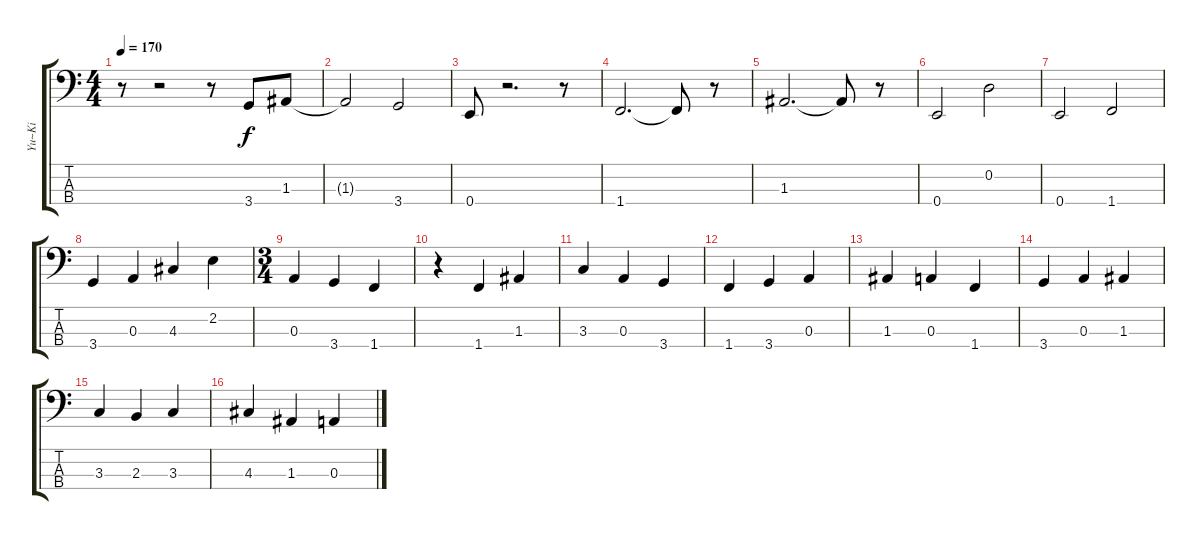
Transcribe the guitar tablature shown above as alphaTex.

\track ("Yu~Ki" "Yu~Ki") {instrument electricbassfinger}
\staff {score tabs}
\tuning (G2 D2 A1 E1) {hide}
\ts (4 4)
\tempo 170
\clef f4
\ks c
r.8{dy f} r.2 r.8 3.4.8 1.3.8 |
1.3{t}.2 3.4.2 |
0.4.8 r.2{d} r.8 |
1.4.2{d} 1.4{t}.8 r.8 |
1.3.2{d} 1.3{t}.8 r.8 |
0.4.2 0.2.2 |
0.4.2 1.4.2 |
3.4.4 0.3.4 4.3.4 2.2.4 |
\ts (3 4)
0.3.4 3.4.4 1.4.4 |
r.4 1.4.4 1.3.4 |
3.3.4 0.3.4 3.4.4 |
1.4.4 3.4.4 0.3.4 |
1.3.4 0.3.4 1.4.4 |
3.4.4 0.3.4 1.3.4 |
3.3.4 2.3.4 3.3.4 |
4.3.4 1.3.4 0.3.4
